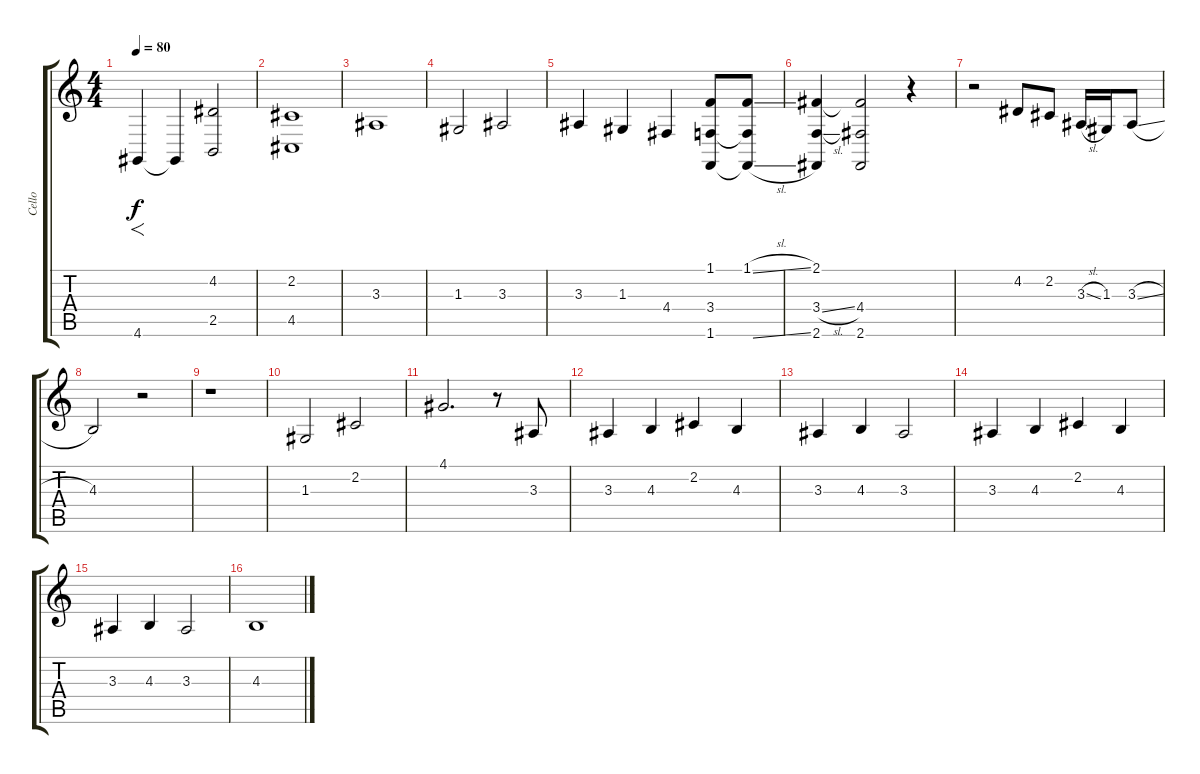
\track ("Cello" "Cello") {instrument cello}
\staff {score tabs}
\tuning (E4 B3 G3 D3 A2 E2) {hide}
\ts (4 4)
\tempo 80
\clef g2
\ks c
4.6.4{f dy f} 4.6{t}.4 (4.2 2.5).2 |
(2.2 4.5).1 |
3.3.1 |
1.3.2 3.3.2 |
3.3.4 1.3.4 4.4.4 (1.1 3.4 1.6).8 (1.1{sl} 3.4{t} 1.6{sl t}).8 |
(2.1 3.4{sl} 2.6).4 (2.1{t} 4.4 2.6).2 r.4 |
r.2 4.2.8 2.2.8 3.3{sl}.16 1.3.16 3.3{sl}.8 |
4.3.2 r.2 |
r.1 |
1.3.2 2.2.2 |
4.1.2{d} r.8 3.3.8 |
3.3.4 4.3.4 2.2.4 4.3.4 |
3.3.4 4.3.4 3.3.2 |
3.3.4 4.3.4 2.2.4 4.3.4 |
3.3.4 4.3.4 3.3.2 |
4.3.1
